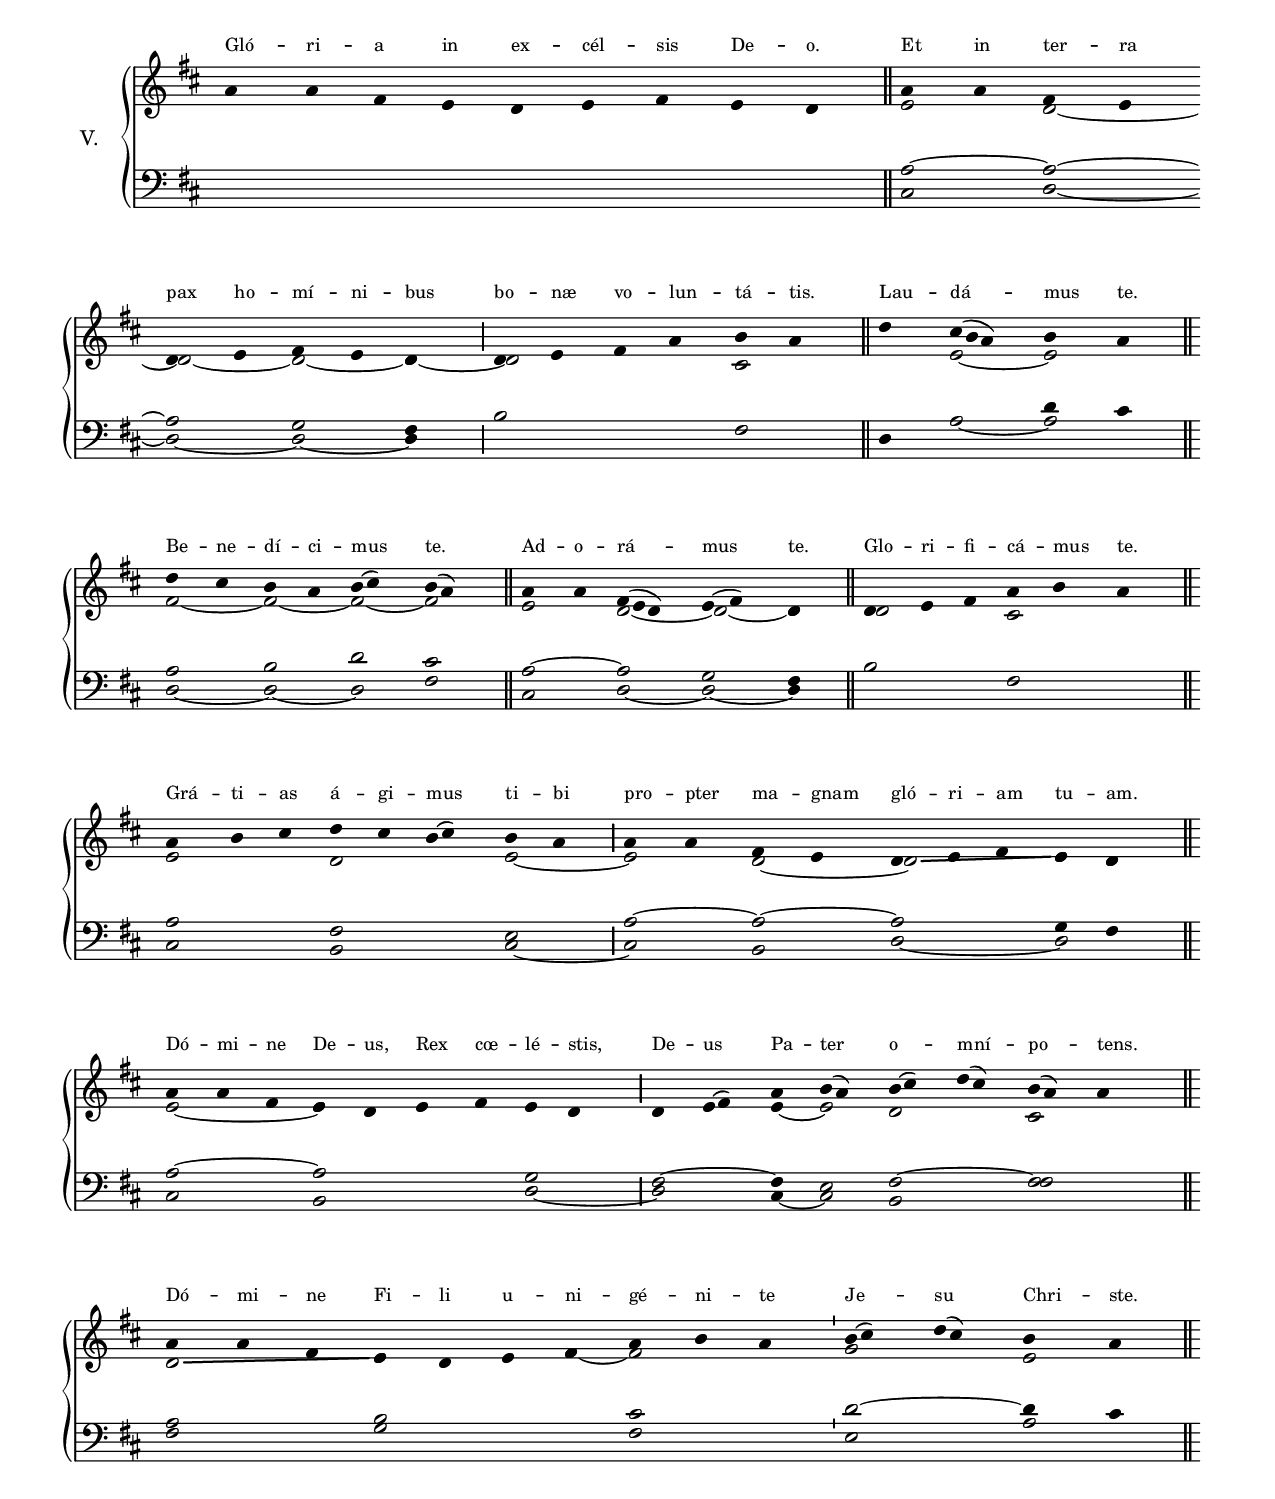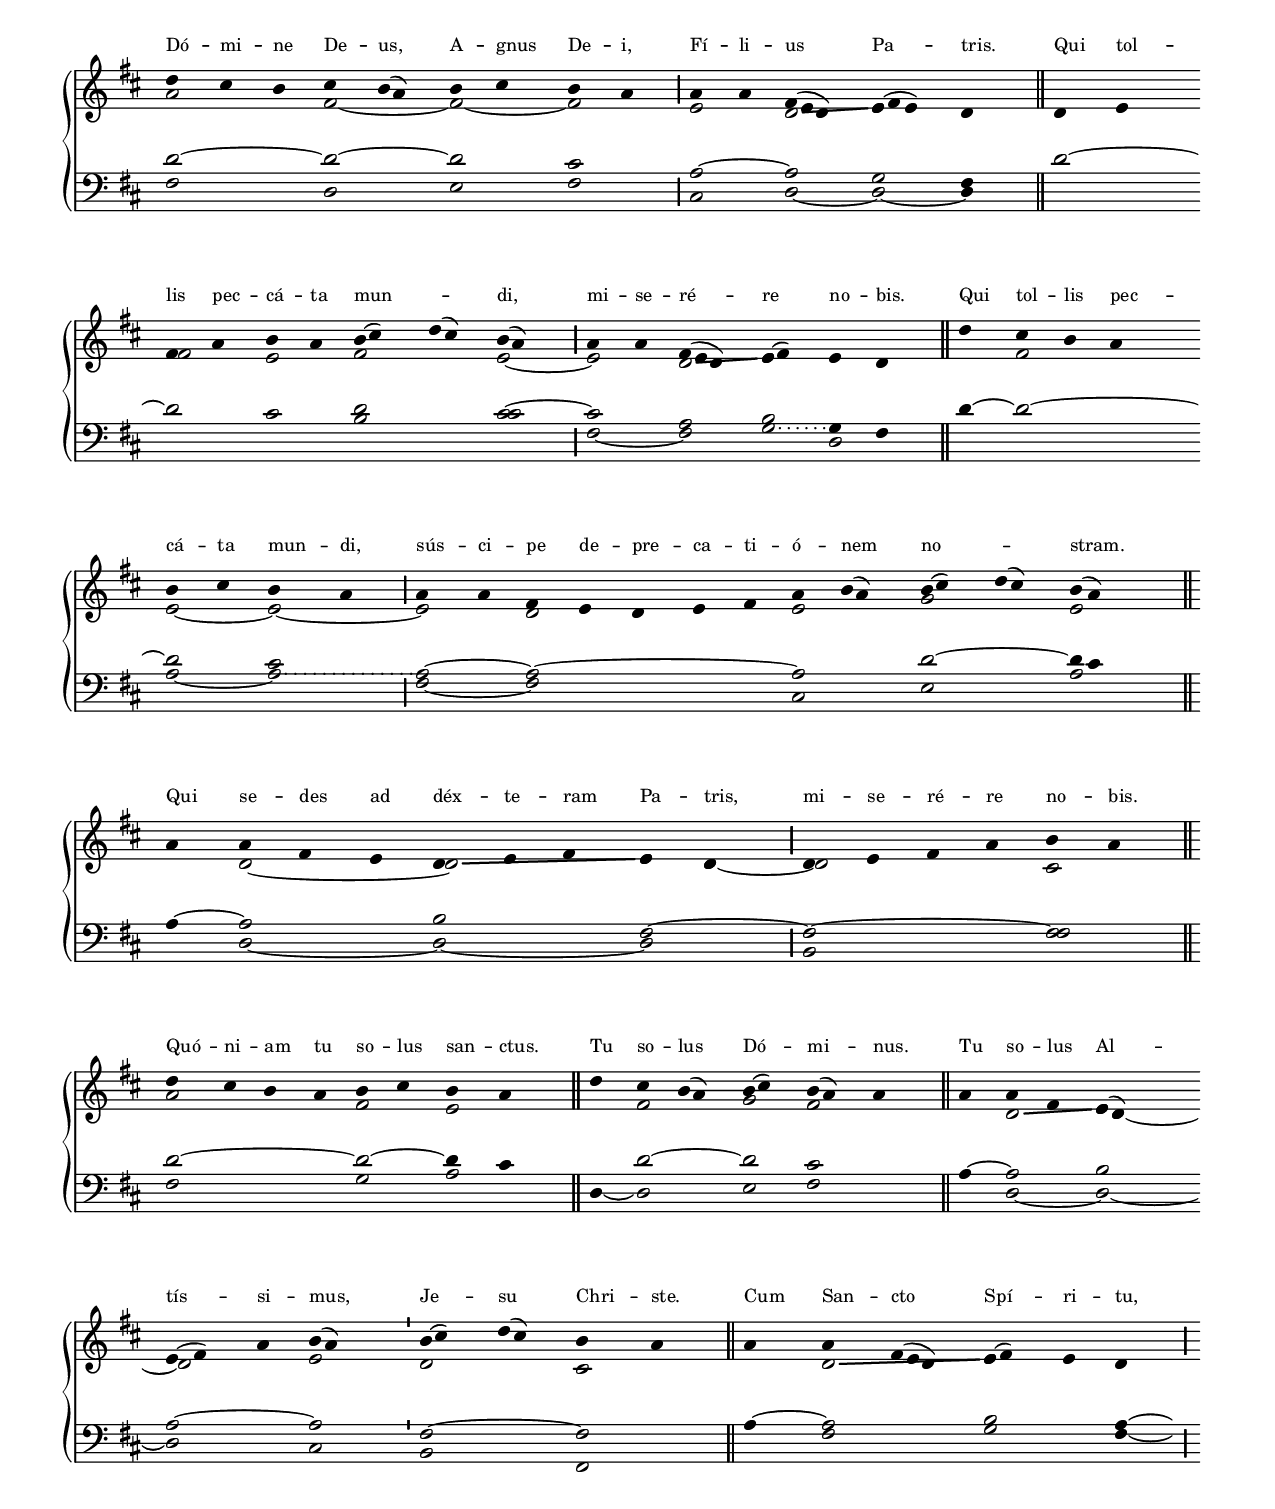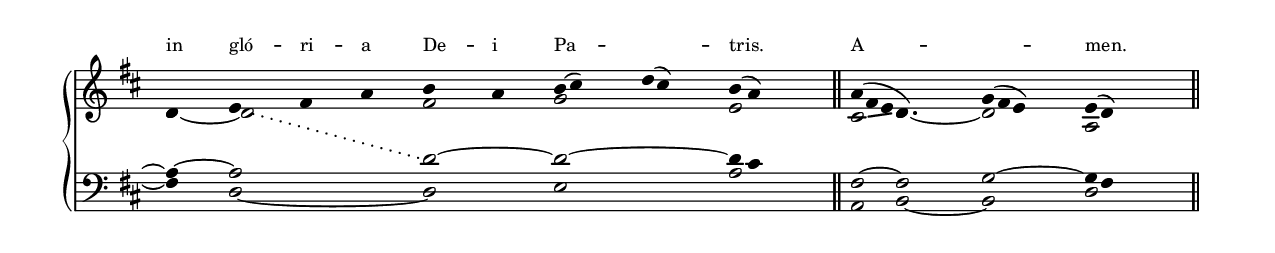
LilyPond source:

\version "2.18"
\include "gregorian.ly"
\include "noh2.ily"

%Page reference: page v.48
%(volume.page)

%Proofed 3/14

global = {
 \key d \major
 \cadenzaOn 
 \override Glissando #'thickness = #2.0
}

chantText = \lyricmode {
Gló -- ri -- a in ex -- cél -- sis De -- o. 
Et in ter -- ra pax ho -- mí -- ni -- bus 
bo -- næ vo -- lun -- tá -- tis. 
Lau -- dá -- mus te. 
Be -- ne -- dí -- ci -- mus te. 
Ad -- o -- rá -- mus te. 
Glo -- ri -- fi -- cá -- mus te. 
Grá -- ti -- as á -- gi -- mus ti -- bi 
pro -- pter ma -- gnam gló -- ri -- am tu -- am. 
Dó -- mi -- ne De -- us, Rex cœ -- lé -- stis, 
De -- us Pa -- ter o -- mní -- po -- tens. 
Dó -- mi -- ne Fi -- li u -- ni -- gé -- ni -- te Je -- su Chri -- ste. 
Dó -- mi -- ne De -- us, A -- gnus De -- i, 
Fí -- li -- us Pa -- tris. 
Qui tol -- lis pec -- cá -- ta mun -- _ di, 
mi -- se -- ré -- re no -- bis. 
Qui tol -- lis pec -- cá -- ta mun -- di, 
sús -- ci -- pe de -- pre -- ca -- ti -- ó -- nem no -- _ stram. 
Qui se -- des ad déx -- te -- ram Pa -- tris, 
mi -- se -- ré -- re no -- bis. 
Quó -- ni -- am tu so -- lus san -- ctus. 
Tu so -- lus Dó -- mi -- nus. 
Tu so -- lus Al -- tís -- si -- mus, Je -- su Chri -- ste. 
Cum San -- cto Spí -- ri -- tu, 
in gló -- ri -- a De -- i Pa -- _ tris. 
A -- _ men. }

chantMusic = {
\tieDown   a'4 a'4 fis'4 e'4 d'4 e'4 fis'4 e'4 d'4 \finalis
 a'4 a'4 fis'4 e'4 \forceBreak
 d'4 e'4 fis'4 e'4 d'4 \divisioMaior
 d'4 e'4 fis'4 a'4 b'4 a'4 \finalis
 d''4 cis''4 ( b'4 a'4) b'4 a'4 \finalis
 \forceBreak
 d''4 cis''4 b'4 a'4 b'4 ( cis''4) b'4 ( a'4) \finalis
 a'4 a'4 fis'4 ( e'4 d'4) e'4 ( fis'4) d'4 \finalis
 d'4 e'4 fis'4 a'4 b'4 a'4 \finalis
 \forceBreak
 a'4 b'4 cis''4 d''4 cis''4 b'4 ( cis''4) b'4 a'4 \divisioMaior
 a'4 a'4 fis'4 e'4 d'4 e'4 fis'4 e'4 d'4 \finalis
 \forceBreak
 a'4 a'4 fis'4 e'4 d'4 e'4 fis'4 e'4 d'4 \divisioMaior
 d'4 e'4 ( fis'4) a'4 b'4 ( a'4) b'4 ( cis''4) d''4 ( cis''4) b'4 ( a'4) a'4 \finalis
 \forceBreak
 a'4 a'4 fis'4 e'4 d'4 e'4 fis'4 a'4 b'4 a'4 \divisioMinima
 b'4 ( cis''4) d''4 ( cis''4) b'4 a'4 \finalis
 \forceBreak
 d''4 cis''4 b'4 cis''4 b'4 ( a'4) b'4 cis''4 b'4 a'4 \divisioMaior
 a'4 a'4 fis'4 ( e'4 d'4) e'4 ( fis'4 e'4) d'4 \finalis
 d'4 e'4 \forceBreak
 fis'4 a'4 b'4 a'4 b'4 ( cis''4) d''4 ( cis''4) b'4 ( a'4) \divisioMaior
 a'4 a'4 fis'4 ( e'4 d'4) e'4 ( fis'4) e'4 d'4 \finalis
 d''4 cis''4 b'4 a'4 \forceBreak
 b'4 cis''4 b'4 a'4 \divisioMaior
 a'4 a'4 fis'4 e'4 d'4 e'4 fis'4 a'4 b'4 ( a'4) b'4 ( cis''4) d''4 ( cis''4) b'4 ( a'4) \finalis
 \forceBreak
 a'4 a'4 fis'4 e'4 d'4 e'4 fis'4 e'4 d'4 \divisioMaior
 d'4 e'4 fis'4 a'4 b'4 a'4 \finalis
 \forceBreak
 d''4 cis''4 b'4 a'4 b'4 cis''4 b'4 a'4 \finalis
 d''4 cis''4 b'4 ( a'4) b'4 ( cis''4) b'4 ( a'4) a'4 \finalis
 a'4 a'4 fis'4 e'4 ( d'4) \forceBreak
 e'4 ( fis'4) a'4 b'4 ( a'4) \divisioMinima
 b'4 ( cis''4) d''4 ( cis''4) b'4 a'4 \finalis
 a'4 a'4 fis'4 ( e'4 d'4) e'4 ( fis'4) e'4 d'4 \divisioMaior
 \forceBreak
 d'4 e'4 fis'4 a'4 b'4 a'4 b'4 ( cis''4) d''4 ( cis''4) b'4 ( a'4) \finalis
 a'4 ( fis'4 e'4 d'4.)  g'4 ( fis'4 e'4) e'4 ( d'4) \finalis

}

altoMusic = {
r2*9/2 \finalis
e'2 d'2 ~ d'2 ~ d'2 ~ d'4 ~ \divisioMaior
d'2*4/2 cis'2 \finalis
r4 e'2*3/2 ~ e'2 \finalis
fis'2 ~ fis'2 ~ fis'2 ~ fis'2 \finalis
e'2 d'2*3/2 ~ d'2 ~ d'4 \finalis
d'2*3/2 cis'2*3/2 \finalis
e'2*3/2 d'2*4/2 e'2 ~ \divisioMaior
e'2 d'2 ~ d'2*3/2 -\tweak Glissando.Y-offset #-0.8 \glissando e'4 d'4 \finalis
e'2*3/2 ~ e'4 r2*5/2 \divisioMaior
r2*3/2 e'4 ~ e'2 d'2*4/2 cis'2*3/2 \finalis
d'2*3/2 -\tweak Glissando.Y-offset #-0.8 \glissando e'4 r2 fis'4 ~ fis'2*3/2 \divisioMinima
g'2*4/2 e'2 \finalis
a'2*3/2 fis'2*3/2 ~ fis'2 ~ fis'2 \divisioMaior
e'2 d'2*3/2 -\tweak Glissando.Y-offset #-0.8 \glissando e'4 r2*3/2 \finalis
r2 fis'2 e'2 fis'2*4/2 e'2 ~ \divisioMaior
e'2 d'2*3/2 -\tweak Glissando.Y-offset #-0.8 \glissando e'4 r2*3/2 \finalis
r4 fis'2*3/2 e'2 ~ e'2 ~ \divisioMaior
e'2 d'2*5/2 e'2*3/2 g'2*4/2 e'2 \finalis
r4 d'2*3/2 ~ d'2*3/2 -\tweak Glissando.Y-offset #-0.8 \glissando e'4 d'4 ~ \divisioMaior
d'2*4/2 cis'2 \finalis
a'2*4/2 fis'2 e'2 \finalis
r4 fis'2*3/2 g'2 fis'2*3/2 \finalis
r4 d'2 -\tweak Glissando.Y-offset #-0.8 \glissando e'4 d'4 ~ d'2*3/2 e'2 \divisioMinima
d'2*4/2 cis'2 \finalis
r4 d'2*4/2 -\tweak Glissando.Y-offset #-0.8 \glissando e'4 r2*3/2 \divisioMaior
d'4 ~ d'2*3/2 fis'2 g'2*4/2 e'2 \finalis
cis'2*3/2 -\tweak Glissando.Y-offset #-0.8 \glissando d'4. ~ d'2*3/2 a2 \finalis
}

tenorMusic = {
r2*9/2 \finalis
a2 ~ a2 ~ a2 g2 fis4 \divisioMaior
b2*4/2 fis2 \finalis
r2*4/2 d'4 cis'4 \finalis
a2 b2 d'2 cis'2 \finalis
a2 ~ a2*3/2 g2 fis4 \finalis
b2*3/2 fis2*3/2 \finalis
a2*3/2 fis2*4/2 e2 \divisioMaior
a2 ~ a2 ~ a2*3/2 g4 fis4 \finalis
a2*3/2 ~ a2*4/2 g2 \divisioMaior
fis2*3/2 ~ fis4 e2 fis2*4/2 ~ fis2*3/2 \finalis
a2*3/2 b2*4/2 cis'2*3/2 \divisioMinima
d'2*4/2 ~ d'4 cis'4 \finalis
d'2*3/2 ~ d'2*3/2 ~ d'2 cis'2 \divisioMaior
a2 ~ a2*3/2 g2*3/2 fis4 \finalis
d'2 ~ d'2 cis'2 d'2*4/2 cis'2 ~ \divisioMaior
cis'2 a2*3/2 b2 g4 fis4 \finalis
d'4 ~ d'2*3/2 ~ d'2 cis'2 \divisioMaior
a2 ~ a2*5/2 ~ a2*3/2 d'2*4/2 ~ d'4 cis'4 \finalis
a4 ~ a2*3/2 b2*3/2 fis2 ~ \divisioMaior
fis2*4/2 ~ fis2 \finalis
d'2*4/2 ~ d'2 ~ d'4 cis'4 \finalis
r4 d'2*3/2 ~ d'2 cis'2*3/2 \finalis
a4 ~ a2 b2 a2*3/2 ~ a2 \divisioMinima
fis2*4/2 ~ fis2 \finalis
a4 ~ a2*4/2 b2*3/2 a4 ~ \divisioMaior
a4 ~ a2*3/2 d'2 ~ d'2*4/2 ~ d'4 cis'4 \finalis
fis2*3/2 ~ fis2*3/4 g2*3/2 ~ g4 fis4 \finalis
}

bassMusic = {
r2*9/2 \finalis
cis2 d2 ~ d2 ~ d2 ~ d4 \divisioMaior
r2*6/2 \finalis
d4 a2*3/2 ~ a2 \finalis
d2 ~ d2 ~ d2 fis2 \finalis
cis2 d2*3/2 ~ d2 ~ d4 \finalis
r2*6/2 \finalis
cis2*3/2 b,2*4/2 cis2 ~ \divisioMaior
cis2 b,2 d2*3/2 ~ d2 \finalis
cis2*3/2 b,2*4/2 d2 ~ \divisioMaior
d2*3/2 cis4 ~ cis2 b,2*4/2 \shiftRight fis2*3/2 \finalis
fis2*3/2 g2*4/2 fis2*3/2 \divisioMinima
e2*4/2 a2 \finalis
fis2*3/2 d2*3/2 e2 fis2 \divisioMaior
cis2 d2*3/2 ~ d2*3/2 ~ d4 \finalis
r2 r2*4/2 b2*4/2 \shiftRight cis'2 \divisioMaior
fis2 ~ fis2*3/2 g2 d2 \finalis
r2*4/2 a2 ~ a2 \divisioMaior
fis2 ~ fis2*5/2 cis2*3/2 e2*4/2 a2 \finalis
r4 d2*3/2 ~ d2*3/2 ~ d2 \divisioMaior
b,2*4/2 \shiftRight fis2 \finalis
fis2*4/2 g2 a2 \finalis
d4 ~ d2*3/2 e2 fis2*3/2 \finalis
r4 d2 ~ d2 ~ d2*3/2 cis2 \divisioMinima
b,2*4/2 fis,2 \finalis
r4 fis2*4/2 g2*3/2 fis4 ~ \divisioMaior
fis4 d2*3/2 ~ d2 e2*4/2 a2 \finalis
a,2*3/2 b,2*3/4 ~ b,2*3/2 d2 \finalis
}

voiceLines = {
\voiceLineStyle


s2*144/2
\allowVoiceLineBreak
\voiceLine "down" "down" g2*2/2 g2*1/2


s2*7/2
\allowVoiceLineBreak
\offsetVoiceLineY
\voiceLine "down" "down" a2*2/2 a2*1/2


s2*73/2
\allowVoiceLineBreak
\voiceLine "up" "down" d'2*3/2 d'2*1/2


}

\score{
  <<
    \new Lyrics
    \new GrandStaff <<
      \set GrandStaff.autoBeaming = ##f
      \set GrandStaff.instrumentName = \markup \center-column {
        "V."
      }
      \new Staff = up <<
        \new Voice = "chant" {
          \voiceOne \global \chantMusic
        }
        \new Voice {
          \voiceTwo \global \altoMusic
        }
      >>

      \new Staff = down <<
        \clef bass
        \new Voice {
          \voiceOne \global \tenorMusic
        }
        \new Voice {
          \voiceTwo \global \bassMusic
        }
	\new Voice {
        \voiceThree \global \voiceLines
        }
      >>
    >>
    \context Lyrics {
      \lyricsto chant {
      \chantText
    }
    }
  >>
  \layout{
  }
  
}
